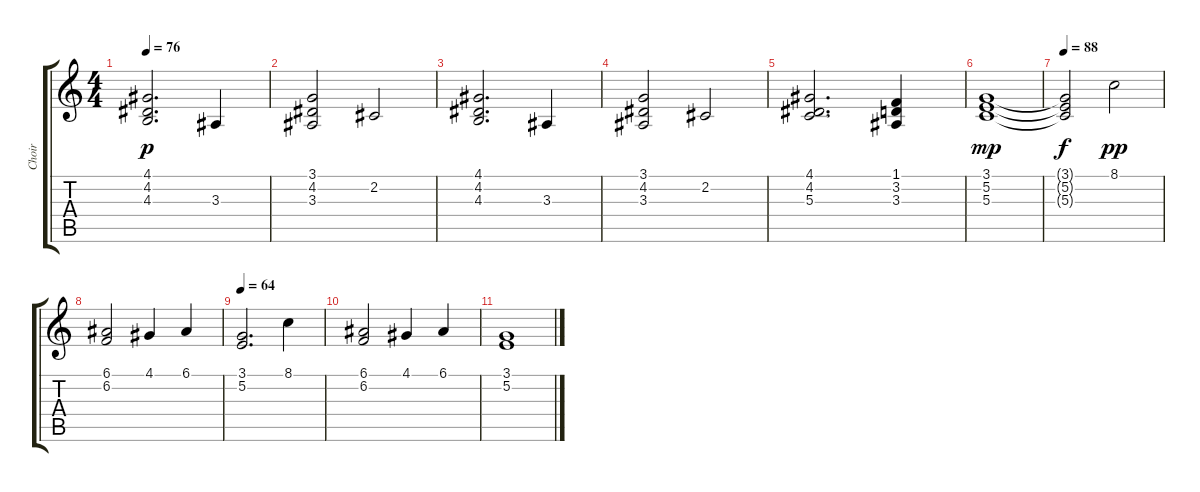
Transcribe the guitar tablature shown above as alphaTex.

\track ("Choir" "Choir") {instrument choiraahs}
\staff {score tabs}
\tuning (E4 B3 G3 D3 A2 E2) {hide}
\ts (4 4)
\tempo 76
\clef g2
\ks c
(4.1 4.2 4.3).2{d dy p} 3.3.4 |
(3.1 4.2 3.3).2 2.2.2 |
(4.1 4.2 4.3).2{d} 3.3.4 |
(3.1 4.2 3.3).2 2.2.2 |
(4.1 4.2 5.3).2{d} (1.1 3.2 3.3).4 |
(3.1 5.2 5.3).1{dy mp} |
\tempo 88
(3.1{t} 5.2{t} 5.3{t}).2{dy f} 8.1.2{dy pp} |
(6.1 6.2).2 4.1.4 6.1.4 |
\tempo 64
(3.1 5.2).2{d} 8.1.4 |
(6.1 6.2).2 4.1.4 6.1.4 |
(3.1 5.2).1
